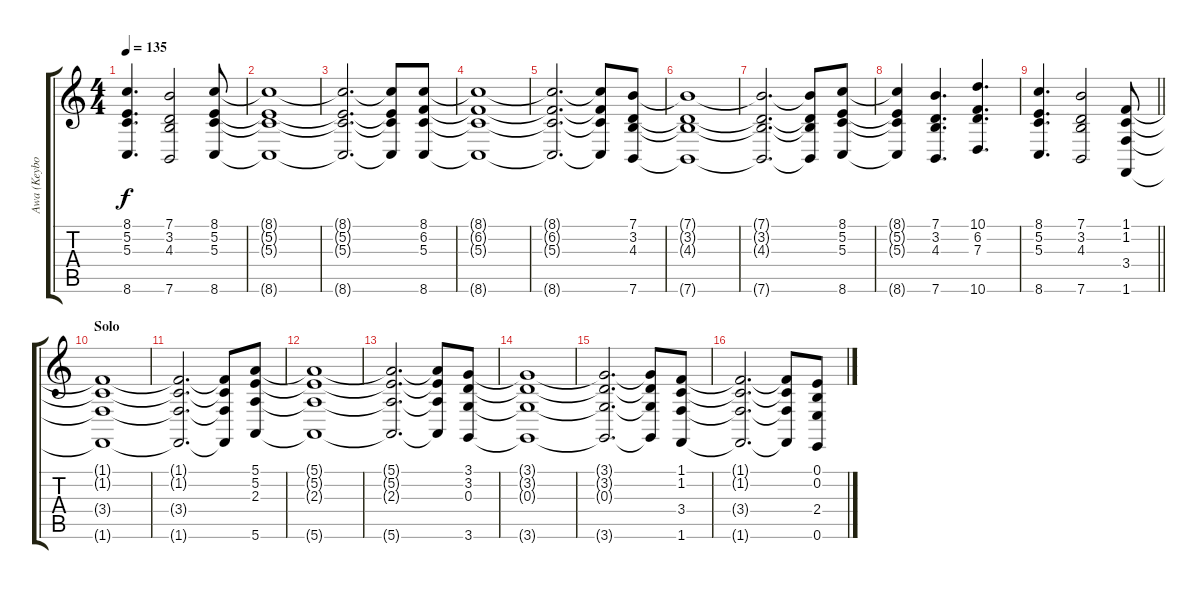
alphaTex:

\track ("Awa (Keyboard)" "Awa (Keybo") {instrument synthstrings2}
\staff {score tabs}
\tuning (E4 B3 G3 D3 A2 E2) {hide}
\ts (4 4)
\tempo 135
\clef g2
\ks c
(8.1 5.2 5.3 8.6).4{d dy f} (7.1 3.2 4.3 7.6).2 (8.1 5.2 5.3 8.6).8{volume 10} |
(8.1{t} 5.2{t} 5.3{t} 8.6{t}).1 |
(8.1{t} 5.2{t} 5.3{t} 8.6{t}).2{d} (8.1{t} 5.2{t} 5.3{t} 8.6{t}).8 (8.1 6.2 5.3 8.6).8 |
(8.1{t} 6.2{t} 5.3{t} 8.6{t}).1 |
(8.1{t} 6.2{t} 5.3{t} 8.6{t}).2{d} (8.1{t} 6.2{t} 5.3{t} 8.6{t}).8 (7.1 3.2 4.3 7.6).8 |
(7.1{t} 3.2{t} 4.3{t} 7.6{t}).1 |
(7.1{t} 3.2{t} 4.3{t} 7.6{t}).2{d} (7.1{t} 3.2{t} 4.3{t} 7.6{t}).8 (8.1 5.2 5.3 8.6).8 |
(8.1{t} 5.2{t} 5.3{t} 8.6{t}).4 (7.1 3.2 4.3 7.6).4{d} (10.1 6.2 7.3 10.6).4{d} |
\barLineRight lightlight
(8.1 5.2 5.3 8.6).4{d} (7.1 3.2 4.3 7.6).2 (1.1 1.2 3.4 1.6).8 |
\section ("" "Solo")
(1.1{t} 1.2{t} 3.4{t} 1.6{t}).1 |
(1.1{t} 1.2{t} 3.4{t} 1.6{t}).2{d} (1.1{t} 1.2{t} 3.4{t} 1.6{t}).8 (5.1 5.2 2.3 5.6).8 |
(5.1{t} 5.2{t} 2.3{t} 5.6{t}).1 |
(5.1{t} 5.2{t} 2.3{t} 5.6{t}).2{d} (5.1{t} 5.2{t} 2.3{t} 5.6{t}).8 (3.1 3.2 0.3 3.6).8 |
(3.1{t} 3.2{t} 0.3{t} 3.6{t}).1 |
(3.1{t} 3.2{t} 0.3{t} 3.6{t}).2{d} (3.1{t} 3.2{t} 0.3{t} 3.6{t}).8 (1.1 1.2 3.4 1.6).8 |
(1.1{t} 1.2{t} 3.4{t} 1.6{t}).2{d} (1.1{t} 1.2{t} 3.4{t} 1.6{t}).8 (0.1 0.2 2.4 0.6).8
